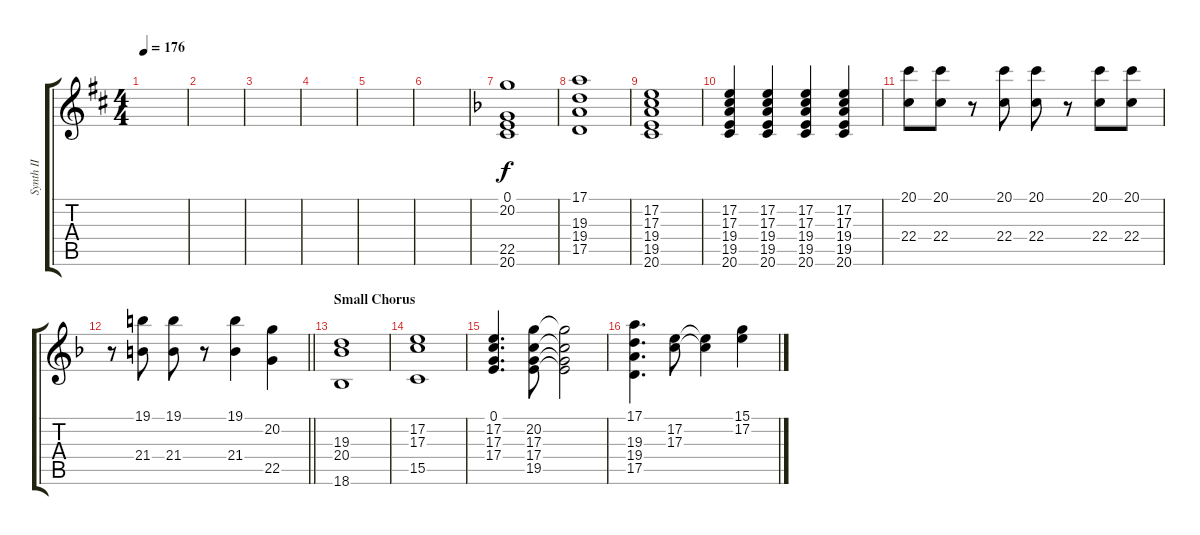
\track ("Synth II" "Synth II") {instrument stringensemble1}
\staff {score tabs}
\tuning (E4 B3 G3 D3 A2 E2) {hide}
\ts (4 4)
\tempo 176
\clef g2
\ks d
|
|
|
|
|
|
\ks f
(0.1 20.2 22.5 20.6).1{dy f volume 12 instrument electricgrandpiano} |
(17.1 19.3 19.4 17.5).1 |
(17.2 17.3 19.4 19.5 20.6).1 |
(17.2 17.3 19.4 19.5 20.6).4 (17.2 17.3 19.4 19.5 20.6).4 (17.2 17.3 19.4 19.5 20.6).4 (17.2 17.3 19.4 19.5 20.6).4 |
(20.1 22.4).8 (20.1 22.4).8 r.8 (20.1 22.4).8 (20.1 22.4).8 r.8 (20.1 22.4).8 (20.1 22.4).8 |
\barLineRight lightlight
r.8 (19.1 21.4).8 (19.1 21.4).8 r.8 (19.1 21.4).4 (20.2 22.5).4 |
\section ("" "Small Chorus")
(19.3 20.4 18.6).1{volume 12 instrument stringensemble1} |
(17.2 17.3 15.5).1 |
(0.1 17.2 17.3 17.4).4{d} (20.2 17.3 17.4 19.5).8 (20.2{t} 17.3{t} 17.4{t} 19.5{t}).2 |
(17.1 19.3 19.4 17.5).4{d} (17.2 17.3).8 (17.2{t} 17.3{t}).4 (15.1 17.2).4
